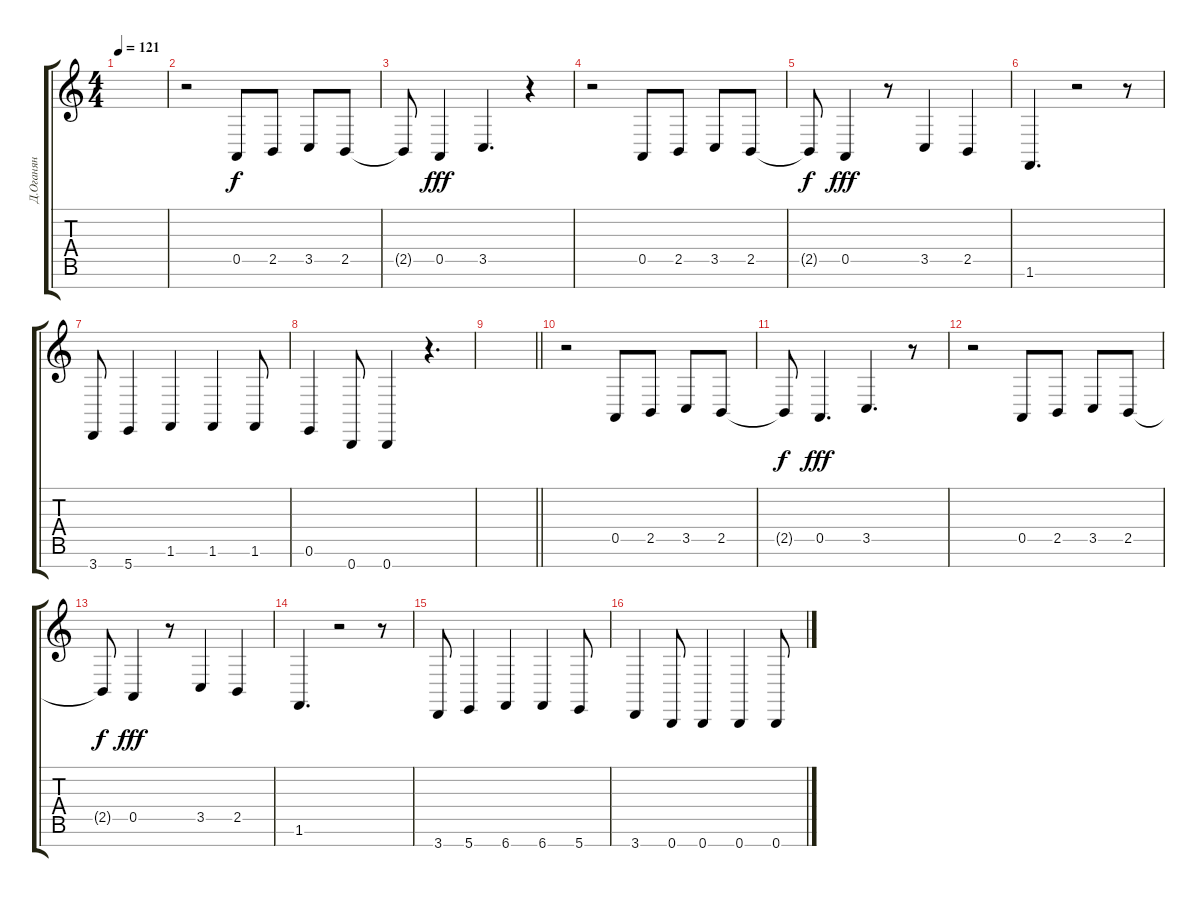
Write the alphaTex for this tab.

\track ("Д.Оганян" "Д.Оганян") {instrument recorder}
\staff {score tabs}
\tuning (E4 B3 G3 D3 A2 E2 B1) {hide}
\ts (4 4)
\tempo 121
\clef g2
\ks c
|
r.2 0.5.8 2.5.8 3.5.8 2.5.8 |
2.5{t}.8{dy f} 0.5.4{dy fff} 3.5.4{d} r.4 |
r.2 0.5.8 2.5.8 3.5.8 2.5.8 |
2.5{t}.8{dy f} 0.5.4{dy fff} r.8 3.5.4 2.5.4 |
1.6.4{d} r.2 r.8 |
3.7.8 5.7.4 1.6.4 1.6.4 1.6.8 |
0.6.4 0.7.8 0.7.4 r.4{d} |
\barLineRight lightlight
|
r.2 0.5.8 2.5.8 3.5.8 2.5.8 |
2.5{t}.8{dy f} 0.5.4{d dy fff} 3.5.4{d} r.8 |
r.2 0.5.8 2.5.8 3.5.8 2.5.8 |
2.5{t}.8{dy f} 0.5.4{dy fff} r.8 3.5.4 2.5.4 |
1.6.4{d} r.2 r.8 |
3.7.8 5.7.4 6.7.4 6.7.4 5.7.8 |
3.7.4 0.7.8 0.7.4 0.7.4 0.7.8
